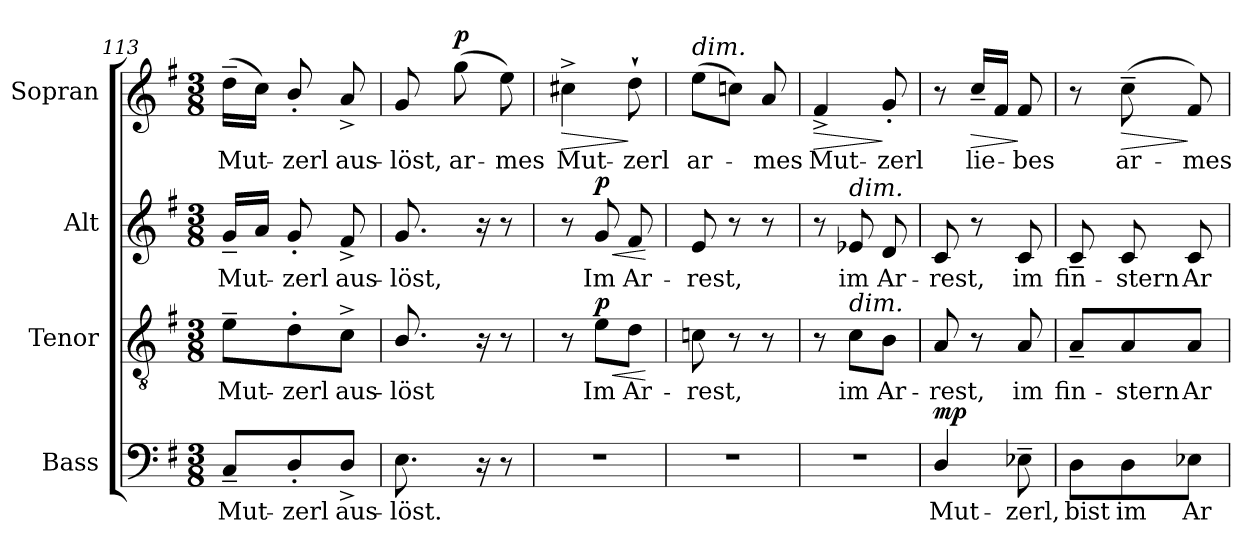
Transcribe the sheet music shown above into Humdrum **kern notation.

**kern	**text	**dynam	**kern	**text	**dynam	**kern	**text	**dynam	**kern	**text	**dynam
*part4	*part4	*part4	*part3	*part3	*part3	*part2	*part2	*part2	*part1	*part1	*part1
*staff4	*staff4	*staff4	*staff3	*staff3	*staff3	*staff2	*staff2	*staff2	*staff1	*staff1	*staff1
*I"Bass	*	*	*I"Tenor	*	*	*I"Alt	*	*	*I"Sopran	*	*
*I'B.	*	*	*I'T.	*	*	*I'A.	*	*	*I'S.	*	*
*clefF4	*	*	*clefGv2	*	*	*clefG2	*	*	*clefG2	*	*
*	*	*	*ITrd7c12	*	*	*	*	*	*	*	*
*k[f#]	*	*	*k[f#]	*	*	*k[f#]	*	*	*k[f#]	*	*
*G:	*	*	*G:	*	*	*G:	*	*	*G:	*	*
*M3/8	*	*	*M3/8	*	*	*M3/8	*	*	*M3/8	*	*
=113	=113	=113	=113	=113	=113	=113	=113	=113	=113	=113	=113
!	!LO:LY:b:color=#000000	!	!	!	!	!	!	!	!	!	!
!	!	!	!	!LO:LY:b:color=#000000	!	!	!	!	!	!	!
!	!	!	!	!	!	!	!LO:LY:b:color=#000000	!	!	!	!
!	!	!	!	!	!	!	!	!	!	!LO:LY:b:color=#000000	!
8C~i/L	Mut-	.	8E~i\L	Mut-	.	16g~i/LL	Mut-	.	(16dd~i\LL	Mut-	.
.	.	.	.	.	.	16ai/JJ	.	.	16cci\JJ)	.	.
!	!LO:LY:b:color=#000000	!	!	!	!	!	!	!	!	!	!
!	!	!	!	!LO:LY:b:color=#000000	!	!	!	!	!	!	!
!	!	!	!	!	!	!	!LO:LY:b:color=#000000	!	!	!	!
!	!	!	!	!	!	!	!	!	!	!LO:LY:b:color=#000000	!
8D'i/	-zerl	.	8D'i\	-zerl	.	8g'i/	-zerl	.	8b'i/	-zerl	.
!	!LO:LY:b:color=#000000	!	!	!	!	!	!	!	!	!	!
!	!	!	!	!LO:LY:b:color=#000000	!	!	!	!	!	!	!
!	!	!	!	!	!	!	!LO:LY:b:color=#000000	!	!	!	!
!	!	!	!	!	!	!	!	!	!	!LO:LY:b:color=#000000	!
8D^i/J	aus-	.	8C^i\J	aus-	.	8f#^i/	aus-	.	8a^i/	aus-	.
=114	=114	=114	=114	=114	=114	=114	=114	=114	=114	=114	=114
!	!LO:LY:b:color=#000000	!	!	!	!	!	!	!	!	!	!
!	!	!	!	!LO:LY:b:color=#000000	!	!	!	!	!	!	!
!	!	!	!	!	!	!	!LO:LY:b:color=#000000	!	!	!	!
!	!	!	!	!	!	!	!	!	!	!LO:LY:b:color=#000000	!
8.Ei\	-löst.	.	8.BBi/	-löst	.	8.gi/	-löst,	.	8gi/	-löst,	.
!	!	!	!	!	!	!	!	!	!	!LO:LY:b:color=#000000	!
.	.	.	.	.	.	.	.	.	(8ggi\	ar-	p
16r	.	.	16r	.	.	16r	.	.	.	.	.
!	!	!	!	!	!	!	!	!	!	!LO:LY:b:color=#000000	!
8r	.	.	8r	.	.	8r	.	.	8eei\)	-mes	.
=115	=115	=115	=115	=115	=115	=115	=115	=115	=115	=115	=115
!LO:N:vis=1	!	!	!	!	!	!	!	!	!	!	!
!	!	!	!	!	!	!	!	!	!	!LO:LY:b:color=#000000	!LO:HP:b
4.r	.	.	8r	.	.	8r	.	.	4cc#X^i\	Mut-	>
!	!	!	!	!LO:LY:b:color=#000000	!LO:HP:b	!	!	!	!	!	!
!	!	!	!	!	!	!	!LO:LY:b:color=#000000	!LO:HP:b	!	!	!
.	.	.	8Ei\L	Im	< p	8gi/	Im	< p	.	.	.
!	!	!	!	!LO:LY:b:color=#000000	!	!	!	!	!	!	!
!	!	!	!	!	!	!	!LO:LY:b:color=#000000	!	!	!	!
!	!	!	!	!	!	!	!	!	!	!LO:LY:b:color=#000000	!
.	.	.	8Di\J	Ar-	.	8f#i/	Ar-	.	8dd`i\	-zerl	]
.	.	.	.	.	[	.	.	[	.	.	.
!!LO:LB:g=z
=116	=116	=116	=116	=116	=116	=116	=116	=116	=116	=116	=116
!LO:N:vis=1	!	!	!	!	!	!	!	!	!	!	!
!	!	!	!	!LO:LY:b:color=#000000	!	!	!	!	!	!	!
!	!	!	!	!	!	!	!LO:LY:b:color=#000000	!	!	!	!
!	!	!	!	!	!	!	!	!	!LO:TX:a:i:t=dim.	!	!
!	!	!	!	!	!	!	!	!	!	!LO:LY:b:color=#000000	!
4.r	.	.	8Cni\	-rest,	.	8ei/	-rest,	.	(8eei\L	ar-	.
.	.	.	8r	.	.	8r	.	.	8ccni\J)	.	.
!	!	!	!	!	!	!	!	!	!	!LO:LY:b:color=#000000	!
.	.	.	8r	.	.	8r	.	.	8ai/	-mes	.
=117	=117	=117	=117	=117	=117	=117	=117	=117	=117	=117	=117
!LO:N:vis=1	!	!	!	!	!	!	!	!	!	!	!
!	!	!	!	!	!	!	!	!	!	!LO:LY:b:color=#000000	!LO:HP:b
4.r	.	.	8r	.	.	8r	.	.	4f#^i/	Mut-	>
!	!	!	!	!LO:LY:b:color=#000000	!	!	!	!	!	!	!
!	!	!	!	!	!	!LO:TX:a:i:t=dim.	!	!	!	!	!
!	!	!	!LO:TX:a:i:t=dim.	!	!	!	!	!	!	!	!
!	!	!	!	!	!	!	!LO:LY:b:color=#000000	!	!	!	!
.	.	.	8Ci\L	im	.	8e-Xi/	im	.	.	.	.
!	!	!	!	!LO:LY:b:color=#000000	!	!	!	!	!	!	!
!	!	!	!	!	!	!	!LO:LY:b:color=#000000	!	!	!	!
!	!	!	!	!	!	!	!	!	!	!LO:LY:b:color=#000000	!
.	.	.	8BBi\J	Ar-	.	8di/	Ar-	.	8g'i/	-zerl	]
=118	=118	=118	=118	=118	=118	=118	=118	=118	=118	=118	=118
!	!LO:LY:b:color=#000000	!	!	!	!	!	!	!	!	!	!
!	!	!	!	!LO:LY:b:color=#000000	!	!	!	!	!	!	!
!	!	!	!	!	!	!	!LO:LY:b:color=#000000	!	!	!	!
4Di/	Mut-	mp	8AAi/	-rest,	.	8ci/	-rest,	.	8r	.	.
!	!	!	!	!	!	!	!	!	!	!LO:LY:b:color=#000000	!LO:HP:b
.	.	.	8r	.	.	8r	.	.	16cc~i/LL	lie-	>
.	.	.	.	.	.	.	.	.	16f#i/JJ	.	.
!	!LO:LY:b:color=#000000	!	!	!	!	!	!	!	!	!	!
!	!	!	!	!LO:LY:b:color=#000000	!	!	!	!	!	!	!
!	!	!	!	!	!	!	!LO:LY:b:color=#000000	!	!	!	!
!	!	!	!	!	!	!	!	!	!	!LO:LY:b:color=#000000	!
8E-X~i\	-zerl,	.	8AAi/	im	.	8ci/	im	.	8f#i/	-bes	]
=119	=119	=119	=119	=119	=119	=119	=119	=119	=119	=119	=119
!	!LO:LY:b:color=#000000	!	!	!	!	!	!	!	!	!	!
!	!	!	!	!LO:LY:b:color=#000000	!	!	!	!	!	!	!
!	!	!	!	!	!	!	!LO:LY:b:color=#000000	!	!	!	!
8Di\L	bist	.	8AA~i/L	fin-	.	8c~i/	fin-	.	8r	.	.
!	!LO:LY:b:color=#000000	!	!	!	!	!	!	!	!	!	!
!	!	!	!	!LO:LY:b:color=#000000	!	!	!	!	!	!	!
!	!	!	!	!	!	!	!LO:LY:b:color=#000000	!	!	!	!
!	!	!	!	!	!	!	!	!	!	!LO:LY:b:color=#000000	!LO:HP:b
8Di\	im	.	8AAi/	-stern	.	8ci/	-stern	.	(8cc~i\	ar-	>
!	!LO:LY:b:color=#000000	!	!	!	!	!	!	!	!	!	!
!	!	!	!	!LO:LY:b:color=#000000	!	!	!	!	!	!	!
!	!	!	!	!	!	!	!LO:LY:b:color=#000000	!	!	!	!
!	!	!	!	!	!	!	!	!	!	!LO:LY:b:color=#000000	!
8E-Xi\J	Ar-	.	8AAi/J	Ar-	.	8ci/	Ar-	.	8f#i/)	-mes	]
=	=	=	=	=	=	=	=	=	=	=	=
*-	*-	*-	*-	*-	*-	*-	*-	*-	*-	*-	*-
